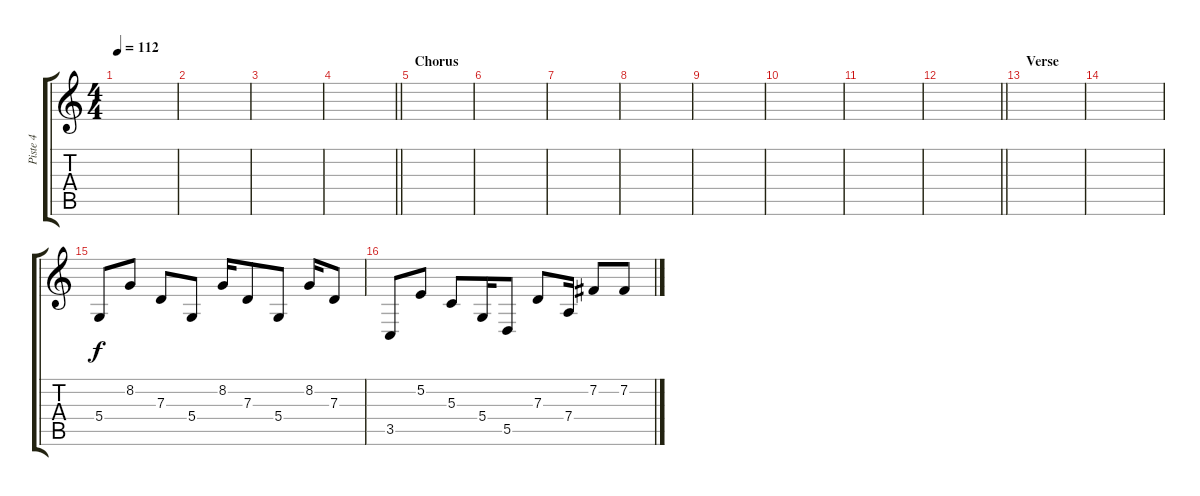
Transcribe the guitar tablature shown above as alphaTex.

\track ("Piste 4" "Piste 4") {instrument dulcimer}
\staff {score tabs}
\tuning (E4 B3 G3 D3 A2 E2) {hide}
\ts (4 4)
\tempo 112
\clef g2
\ks c
|
|
|
\barLineRight lightlight
|
\section ("" "Chorus")
|
|
|
|
|
|
|
\barLineRight lightlight
|
\section ("" "Verse")
|
|
5.4.8 8.2.8 7.3.8 5.4.8 8.2.16 7.3.8 5.4.8 8.2.16 7.3.8 |
3.5.8 5.2.8 5.3.8 5.4.16 5.5.8 7.3.8 7.4.16 7.2.8 7.2.8
